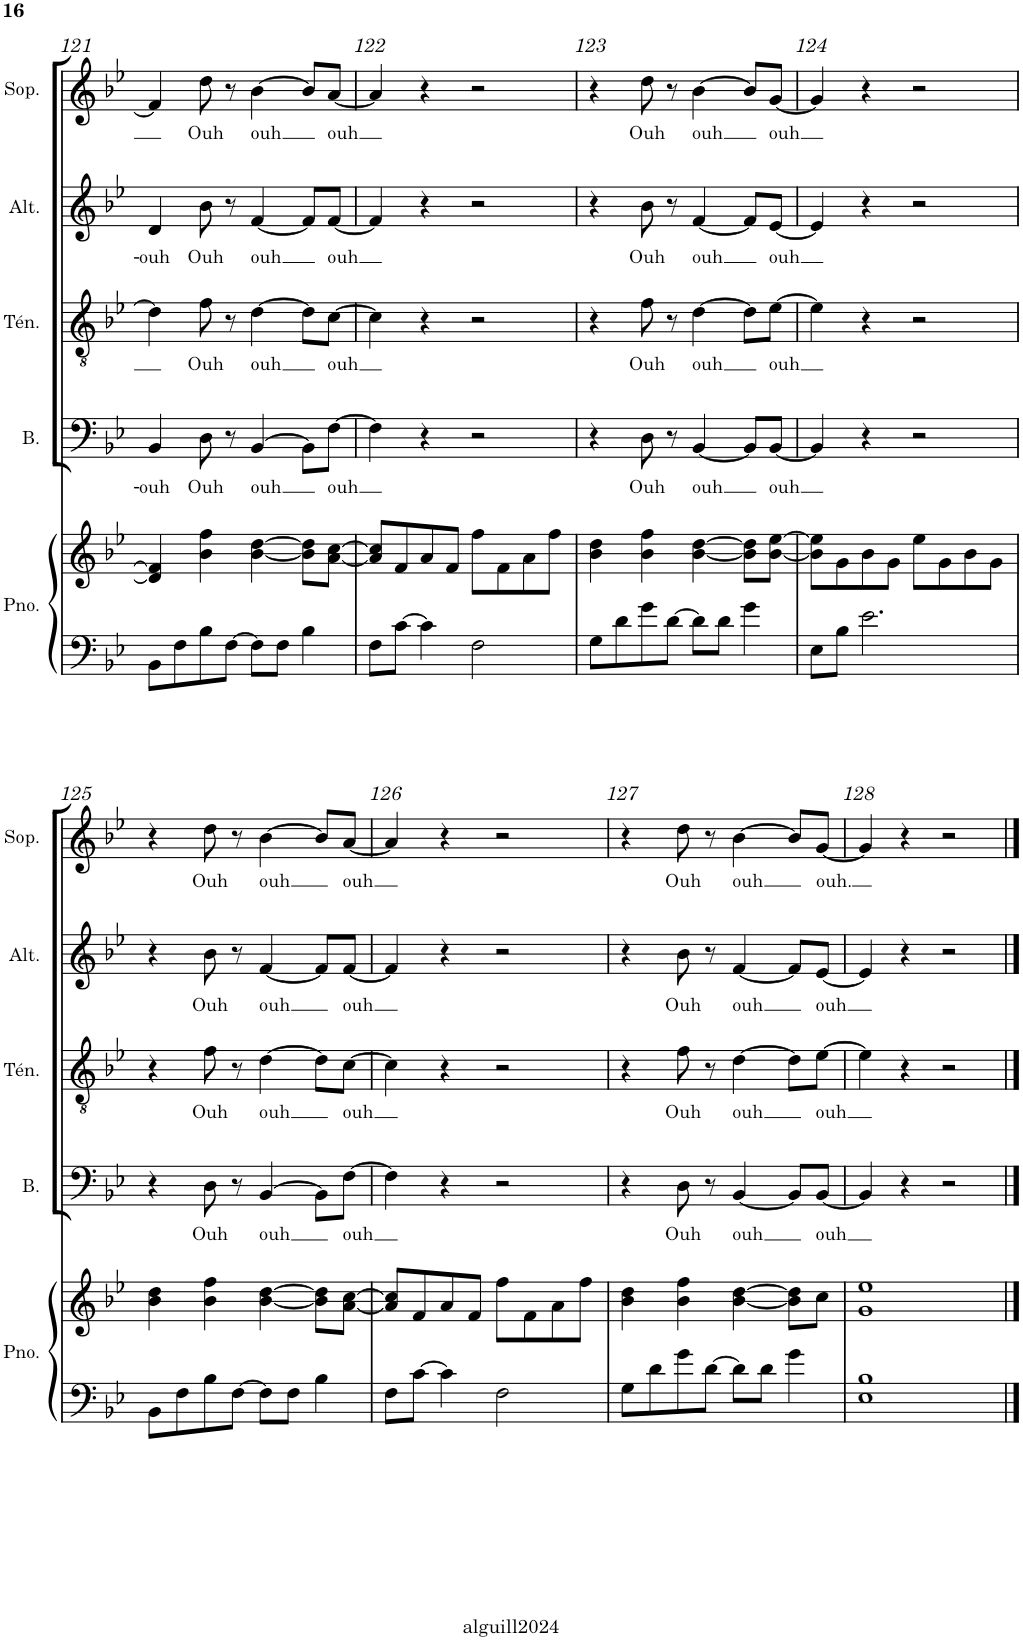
**kern	**kern	**kern	**text	**kern	**text	**kern	**text	**kern	**text
*part5	*part5	*part4	*part4	*part3	*part3	*part2	*part2	*part1	*part1
*staff6	*staff5	*staff4	*staff4	*staff3	*staff3	*staff2	*staff2	*staff1	*staff1
*I"Piano	*	*I"Basse	*	*I"Ténor	*	*I"Alto	*	*I"Soprano	*
*I'Pno.	*	*I'B.	*	*I'Tén.	*	*I'Alt.	*	*I'Sop.	*
!!LO:PB:g=z
*clefF4	*clefG2	*clefF4	*	*clefGv2	*	*clefG2	*	*clefG2	*
*k[b-e-]	*k[b-e-]	*k[b-e-]	*	*k[b-e-]	*	*k[b-e-]	*	*k[b-e-]	*
*g:	*g:	*g:	*	*g:	*	*g:	*	*g:	*
*M4/4	*M4/4	*M4/4	*	*M4/4	*	*M4/4	*	*M4/4	*
=121	=121	=121	=121	=121	=121	=121	=121	=121	=121
!	!	!	!LO:LY:b	!	!	!	!LO:LY:b	!	!
8BB-\L	4d/] 4f/]	4BB-/	-ouh	4d\]	.	4d/	-ouh	4f/]	.
8F\	.	.	.	.	.	.	.	.	.
!	!	!	!LO:LY:b	!	!LO:LY:b	!	!LO:LY:b	!	!LO:LY:b
8B-\	4b-\ 4ff\	8D\	Ouh	8f\	Ouh	8b-\	Ouh	8dd\	Ouh
[8F\J	.	8r	.	8r	.	8r	.	8r	.
!	!	!	!LO:LY:b	!	!LO:LY:b	!	!LO:LY:b	!	!LO:LY:b
8F\L]	[4b-\ [4dd\	[4BB-/	ouh	[4d\	ouh	[4f/	ouh	[4b-\	ouh
8F\J	.	.	.	.	.	.	.	.	.
4B-\	8b-\] 8dd\]L	8BB-\L]	.	8d\L]	.	8f/L]	.	8b-/L]	.
!	!	!	!LO:LY:b	!	!LO:LY:b	!	!LO:LY:b	!	!LO:LY:b
.	[8a\ [8cc\J	[8F\J	ouh	[8c\J	ouh	[8f/J	ouh	[8a/J	ouh
=122	=122	=122	=122	=122	=122	=122	=122	=122	=122
8F\L	8a/] 8cc/]L	4F\]	.	4c\]	.	4f/]	.	4a/]	.
[8c\J	8f/	.	.	.	.	.	.	.	.
4c\]	8a/	4r	.	4r	.	4r	.	4r	.
.	8f/J	.	.	.	.	.	.	.	.
2F\	8ff\L	2r	.	2r	.	2r	.	2r	.
.	8f\	.	.	.	.	.	.	.	.
.	8a\	.	.	.	.	.	.	.	.
.	8ff\J	.	.	.	.	.	.	.	.
=123	=123	=123	=123	=123	=123	=123	=123	=123	=123
8G\L	4b-\ 4dd\	4r	.	4r	.	4r	.	4r	.
8d\	.	.	.	.	.	.	.	.	.
!	!	!	!LO:LY:b	!	!LO:LY:b	!	!LO:LY:b	!	!LO:LY:b
8g\	4b-\ 4ff\	8D\	Ouh	8f\	Ouh	8b-\	Ouh	8dd\	Ouh
[8d\J	.	8r	.	8r	.	8r	.	8r	.
!	!	!	!LO:LY:b	!	!LO:LY:b	!	!LO:LY:b	!	!LO:LY:b
8d\L]	[4b-\ [4dd\	[4BB-/	ouh	[4d\	ouh	[4f/	ouh	[4b-\	ouh
8d\J	.	.	.	.	.	.	.	.	.
4g\	8b-\] 8dd\]L	8BB-/L]	.	8d\L]	.	8f/L]	.	8b-/L]	.
!	!	!	!LO:LY:b	!	!LO:LY:b	!	!LO:LY:b	!	!LO:LY:b
.	[8b-\ [8ee-\J	[8BB-/J	ouh	[8e-\J	ouh	[8e-/J	ouh	[8g/J	ouh
=124	=124	=124	=124	=124	=124	=124	=124	=124	=124
8E-\L	8b-\] 8ee-\]L	4BB-/]	.	4e-\]	.	4e-/]	.	4g/]	.
8B-\J	8g\	.	.	.	.	.	.	.	.
2.e-\	8b-\	4r	.	4r	.	4r	.	4r	.
.	8g\J	.	.	.	.	.	.	.	.
.	8ee-\L	2r	.	2r	.	2r	.	2r	.
.	8g\	.	.	.	.	.	.	.	.
.	8b-\	.	.	.	.	.	.	.	.
.	8g\J	.	.	.	.	.	.	.	.
!!LO:LB:g=z
=125	=125	=125	=125	=125	=125	=125	=125	=125	=125
8BB-\L	4b-\ 4dd\	4r	.	4r	.	4r	.	4r	.
8F\	.	.	.	.	.	.	.	.	.
!	!	!	!LO:LY:b	!	!LO:LY:b	!	!LO:LY:b	!	!LO:LY:b
8B-\	4b-\ 4ff\	8D\	Ouh	8f\	Ouh	8b-\	Ouh	8dd\	Ouh
[8F\J	.	8r	.	8r	.	8r	.	8r	.
!	!	!	!LO:LY:b	!	!LO:LY:b	!	!LO:LY:b	!	!LO:LY:b
8F\L]	[4b-\ [4dd\	[4BB-/	ouh	[4d\	ouh	[4f/	ouh	[4b-\	ouh
8F\J	.	.	.	.	.	.	.	.	.
4B-\	8b-\] 8dd\]L	8BB-\L]	.	8d\L]	.	8f/L]	.	8b-/L]	.
!	!	!	!LO:LY:b	!	!LO:LY:b	!	!LO:LY:b	!	!LO:LY:b
.	[8a\ [8cc\J	[8F\J	ouh	[8c\J	ouh	[8f/J	ouh	[8a/J	ouh
=126	=126	=126	=126	=126	=126	=126	=126	=126	=126
8F\L	8a/] 8cc/]L	4F\]	.	4c\]	.	4f/]	.	4a/]	.
[8c\J	8f/	.	.	.	.	.	.	.	.
4c\]	8a/	4r	.	4r	.	4r	.	4r	.
.	8f/J	.	.	.	.	.	.	.	.
2F\	8ff\L	2r	.	2r	.	2r	.	2r	.
.	8f\	.	.	.	.	.	.	.	.
.	8a\	.	.	.	.	.	.	.	.
.	8ff\J	.	.	.	.	.	.	.	.
=127	=127	=127	=127	=127	=127	=127	=127	=127	=127
8G\L	4b-\ 4dd\	4r	.	4r	.	4r	.	4r	.
8d\	.	.	.	.	.	.	.	.	.
!	!	!	!LO:LY:b	!	!LO:LY:b	!	!LO:LY:b	!	!LO:LY:b
8g\	4b-\ 4ff\	8D\	Ouh	8f\	Ouh	8b-\	Ouh	8dd\	Ouh
[8d\J	.	8r	.	8r	.	8r	.	8r	.
!	!	!	!LO:LY:b	!	!LO:LY:b	!	!LO:LY:b	!	!LO:LY:b
8d\L]	[4b-\ [4dd\	[4BB-/	ouh	[4d\	ouh	[4f/	ouh	[4b-\	ouh
8d\J	.	.	.	.	.	.	.	.	.
4g\	8b-\] 8dd\]L	8BB-/L]	.	8d\L]	.	8f/L]	.	8b-/L]	.
!	!	!	!LO:LY:b	!	!LO:LY:b	!	!LO:LY:b	!	!LO:LY:b
.	8cc\J	[8BB-/J	ouh	[8e-\J	ouh	[8e-/J	ouh	[8g/J	ouh.
=128	=128	=128	=128	=128	=128	=128	=128	=128	=128
1E- 1B-	1g 1ee-	4BB-/]	.	4e-\]	.	4e-/]	.	4g/]	.
.	.	4r	.	4r	.	4r	.	4r	.
.	.	2r	.	2r	.	2r	.	2r	.
==	==	==	==	==	==	==	==	==	==
*-	*-	*-	*-	*-	*-	*-	*-	*-	*-
